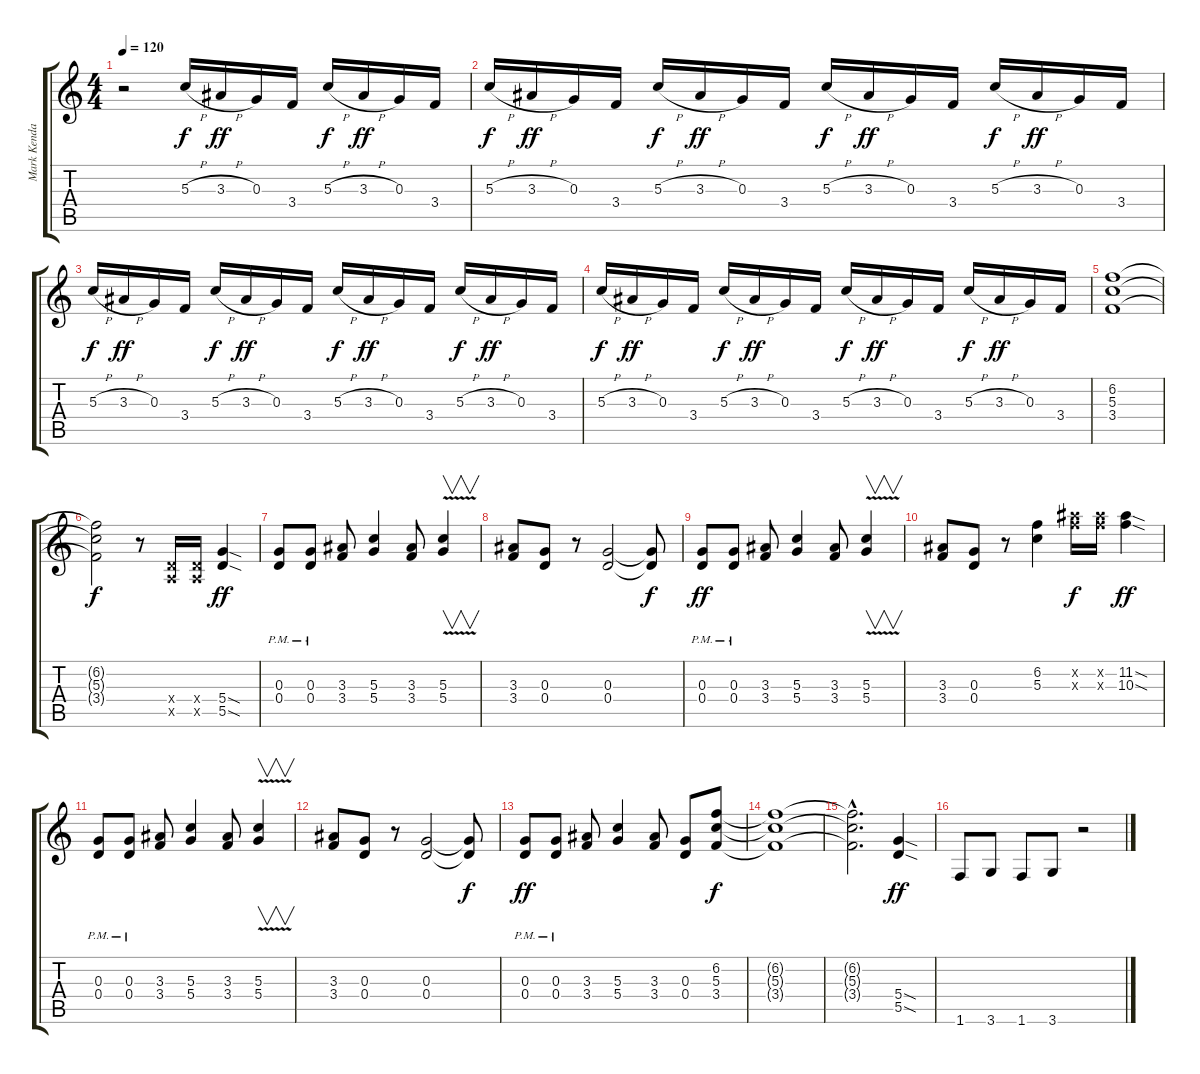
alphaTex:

\track ("Mark Kendall" "Mark Kenda") {instrument distortionguitar}
\staff {score tabs}
\tuning (E4 B3 G3 D3 A2 E2) {hide}
\ts (4 4)
\tempo 120
\clef g2
\ks c
r.2{dy f instrument distortionguitar} 5.3{h}.16 3.3{h}.16{dy ff} 0.3.16 3.4.16 5.3{h}.16{dy f} 3.3{h}.16{dy ff} 0.3.16 3.4.16 |
5.3{h}.16{dy f} 3.3{h}.16{dy ff} 0.3.16 3.4.16 5.3{h}.16{dy f} 3.3{h}.16{dy ff} 0.3.16 3.4.16 5.3{h}.16{dy f} 3.3{h}.16{dy ff} 0.3.16 3.4.16 5.3{h}.16{dy f} 3.3{h}.16{dy ff} 0.3.16 3.4.16 |
5.3{h}.16{dy f} 3.3{h}.16{dy ff} 0.3.16 3.4.16 5.3{h}.16{dy f} 3.3{h}.16{dy ff} 0.3.16 3.4.16 5.3{h}.16{dy f} 3.3{h}.16{dy ff} 0.3.16 3.4.16 5.3{h}.16{dy f} 3.3{h}.16{dy ff} 0.3.16 3.4.16 |
5.3{h}.16{dy f} 3.3{h}.16{dy ff} 0.3.16 3.4.16 5.3{h}.16{dy f} 3.3{h}.16{dy ff} 0.3.16 3.4.16 5.3{h}.16{dy f} 3.3{h}.16{dy ff} 0.3.16 3.4.16 5.3{h}.16{dy f} 3.3{h}.16{dy ff} 0.3.16 3.4.16 |
(6.2 5.3 3.4).1 |
(6.2{t} 5.3{t} 3.4{t}).2{dy f} r.8 (0.4{x} 0.5{x}).16 (0.4{x} 0.5{x}).16 (5.4{sod} 5.5{sod}).4{dy ff} |
(0.3 0.4{pm}).8 (0.3 0.4{pm}).8 (3.3 3.4).8 (5.3 5.4).4 (3.3 3.4).8 (5.3{v} 5.4{v}).4{v} |
(3.3 3.4).8 (0.3 0.4).8 r.8 (0.3 0.4).2 (0.3{t} 0.4{t}).8{dy f} |
(0.3 0.4{pm}).8{dy ff} (0.3 0.4{pm}).8 (3.3 3.4).8 (5.3 5.4).4 (3.3 3.4).8 (5.3{v} 5.4{v}).4{v} |
(3.3 3.4).8 (0.3 0.4).8 r.8 (6.2 5.3).4 (11.2{x} 10.3{x}).16{dy f} (11.2{x} 10.3{x}).16 (11.2{sod} 10.3{sod}).4{dy ff} |
(0.3 0.4{pm}).8 (0.3 0.4{pm}).8 (3.3 3.4).8 (5.3 5.4).4 (3.3 3.4).8 (5.3{v} 5.4{v}).4{v} |
(3.3 3.4).8 (0.3 0.4).8 r.8 (0.3 0.4).2 (0.3{t} 0.4{t}).8{dy f} |
(0.3 0.4{pm}).8{dy ff} (0.3 0.4{pm}).8 (3.3 3.4).8 (5.3 5.4).4 (3.3 3.4).8 (0.3 0.4).8 (6.2 5.3 3.4).8{dy f} |
(6.2{t} 5.3{t} 3.4{t}).1 |
(6.2{hac t} 5.3{hac t} 3.4{hac t}).2{d} (5.4{sod} 5.5{sod}).4{dy ff} |
1.6.8 3.6.8 1.6.8 3.6.8 r.2
